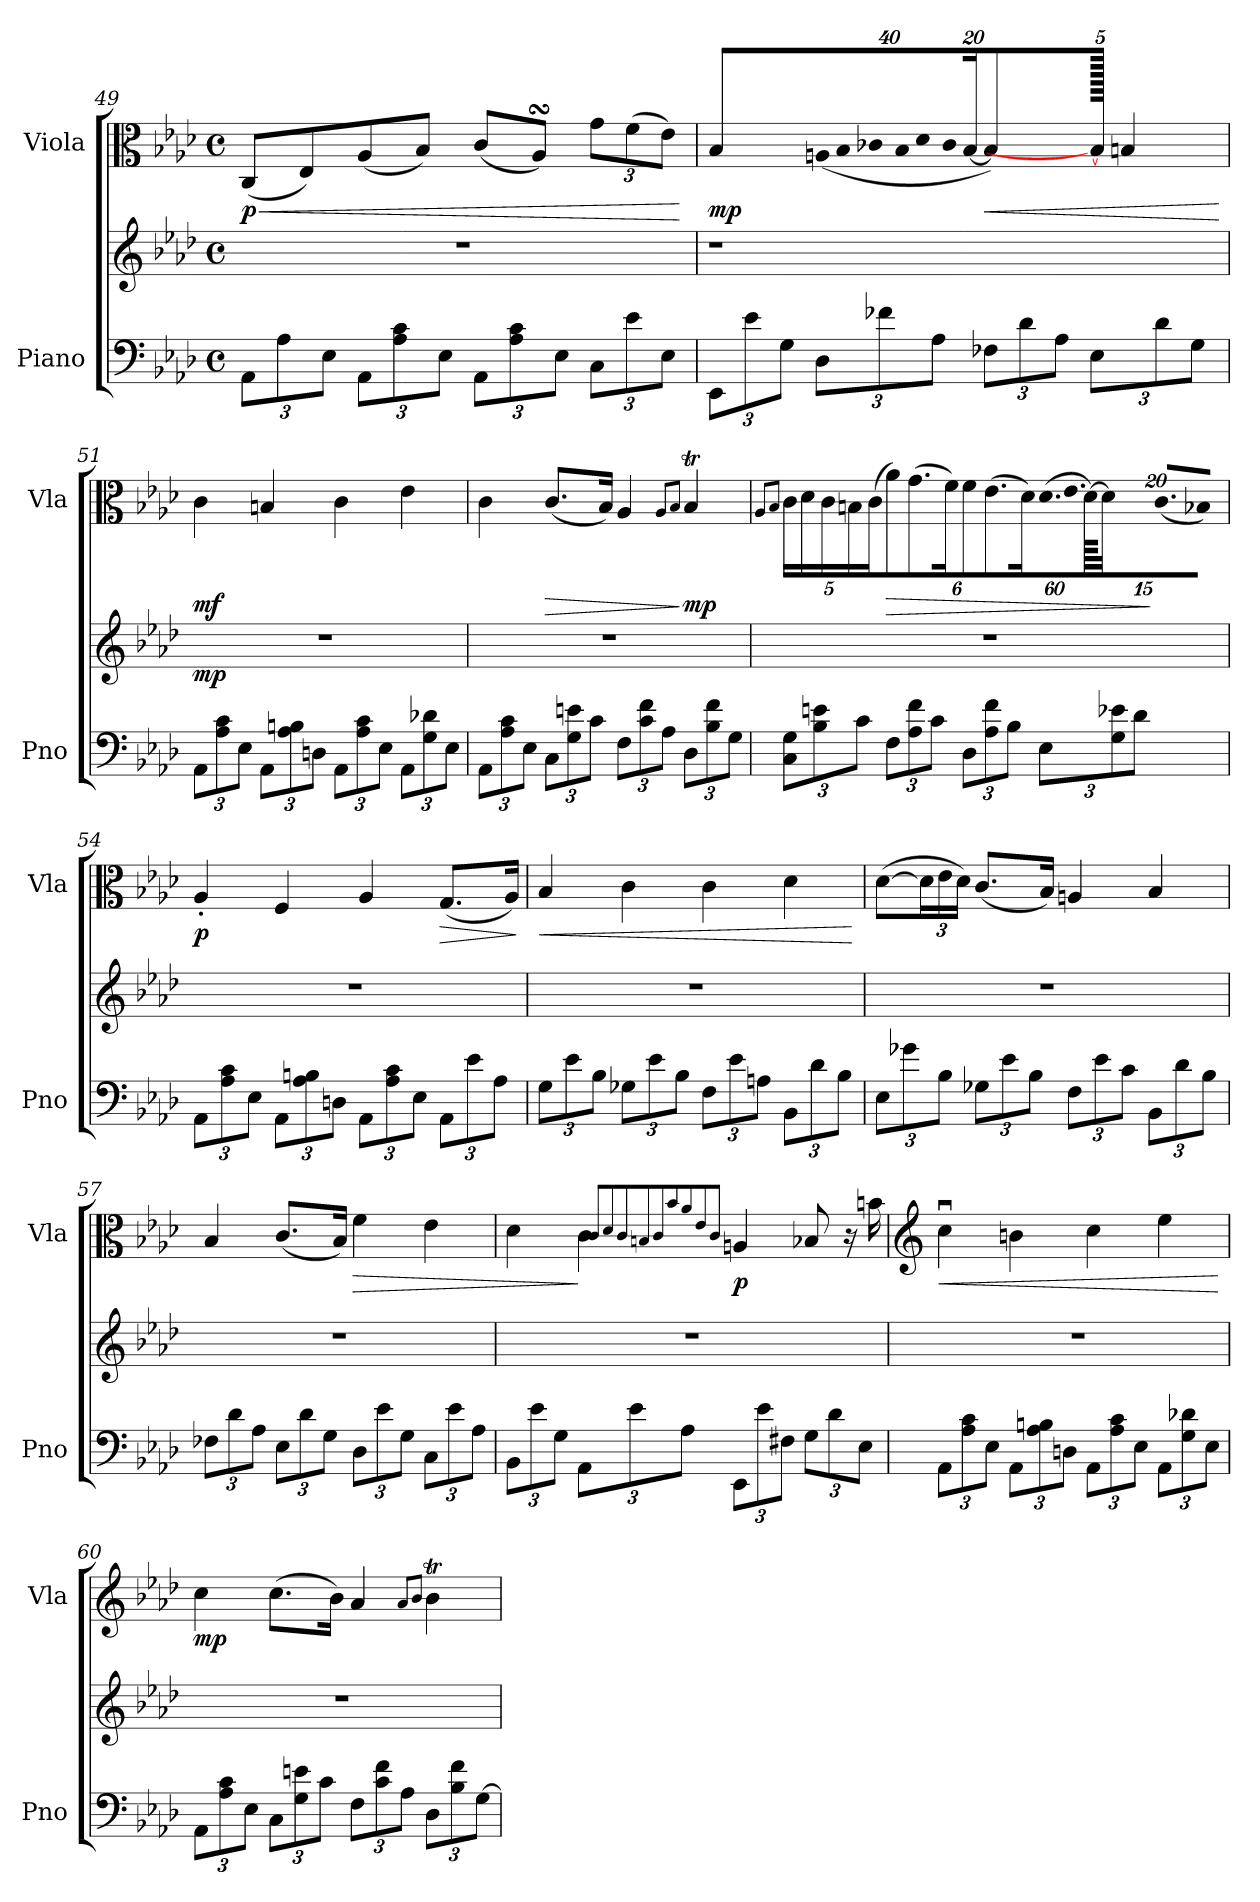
**kern	**kern	**dynam	**kern	**dynam
*part2	*part2	*part2	*part1	*part1
*staff3	*staff2	*staff2/3	*staff1	*staff1
*I"Piano	*	*	*I"Viola	*
*I'Pno	*	*	*I'Vla	*
*clefF4	*clefG2	*	*clefC3	*
*k[b-e-a-d-]	*k[b-e-a-d-]	*	*k[b-e-a-d-]	*
*M4/4	*M4/4	*	*M4/4	*
*met(c)	*met(c)	*	*met(c)	*
*Xbrackettup	*	*	*	*
=49	=49	=49	=49	=49
!	!	!	!	!LO:HP:b
!	!	!	!	!LO:DY:n=1:b
12AA-\L	1r	.	(8C/L	< p
12A-\	.	.	.	.
.	.	.	8E-/)	.
12E-\J	.	.	.	.
12AA-\L	.	.	(8A-/	.
12A-\ 12c\	.	.	.	.
.	.	.	8B-/J)	.
12E-\J	.	.	.	.
12AA-\L	.	.	(8c/L	.
12A-\ 12c\	.	.	.	.
.	.	.	8A-sSSs/J)	.
12E-\J	.	.	.	.
*	*	*	*Xbrackettup	*
12C\L	.	.	12g\L	.
12e-\	.	.	(12f\	.
12E-\J	.	.	12e-\J)	.
.	.	.	.	[
=50	=50	=50	=50	=50
!	!	!	!	!LO:DY:b
12EE-\L	1r	.	4B-/	mp
12e-\	.	.	.	.
12G\J	.	.	.	.
!	!	!	!LO:N:vis=16	!
12D-\L	.	.	(640%23An/LL	.
!	!	!	!LO:N:vis=16	!
.	.	.	640%23B-/	.
!	!	!	!LO:N:vis=16	!
.	.	.	640%23c-X/	.
12f-X\	.	.	.	.
!	!	!	!LO:N:vis=16	!
.	.	.	640%23B-/	.
!	!	!	!LO:N:vis=16	!
.	.	.	640%23d-/	.
12A-\J	.	.	.	.
!	!	!	!LO:N:vis=16	!
.	.	.	640%23c-/	.
.	.	.	[320%11B-/JJ	.
!	!	!	!	!LO:HP:b
12F-X\L	.	.	4B-/])	<
12d-\	.	.	.	.
12A-\J	.	.	.	.
12E-\L	.	.	640B-/JJ_	.
.	.	.	4Bn/	.
12d-\	.	.	.	.
12G\J	.	.	.	.
640ryy	640ryy	.	.	.
.	.	.	.	[
!!LO:LB:g=z
=51	=51	=51	=51	=51
!	!	!LO:DY:b	!	!LO:DY:b
12AA-\L	1r	mp	4c\	mf
12A-\ 12c\	.	.	.	.
12E-\J	.	.	.	.
12AA-\L	.	.	4Bn/	.
12A-\ 12Bn\	.	.	.	.
12Dn\J	.	.	.	.
12AA-\L	.	.	4c\	.
12A-\ 12c\	.	.	.	.
12E-\J	.	.	.	.
12AA-\L	.	.	4e-\	.
12G\ 12d-X\	.	.	.	.
12E-\J	.	.	.	.
=52	=52	=52	=52	=52
12AA-\L	1r	.	4c\	.
12A-\ 12c\	.	.	.	.
12E-\J	.	.	.	.
!	!	!	!	!LO:HP:b
12C\L	.	.	(8.c/L	>
12G\ 12en\	.	.	.	.
12c\J	.	.	.	.
.	.	.	16B-/Jk)	.
12F\L	.	.	4A-/	.
12c\ 12f\	.	.	.	.
12A-\J	.	.	.	.
.	.	.	8qA-/L	.
.	.	.	8qB-/J	.
!	!	!	!	!LO:DY:n=1:b
12D-\L	.	.	4B-T/	] mp
12B-\ 12f\	.	.	.	.
12G\J	.	.	.	.
=53	=53	=53	=53	=53
.	.	.	8qA-/L	.
.	.	.	8qB-/J	.
12C\ 12G\L	1r	.	20c\LL	.
.	.	.	20d-\	.
12B-\ 12en\	.	.	.	.
.	.	.	20c\	.
.	.	.	20Bn\	.
12c\J	.	.	.	.
.	.	.	(20c\JJ	.
!	!	!	!	!LO:HP:b
12F\L	.	.	12a-\L)	>
12A-\ 12f\	.	.	(12.g\	.
12c\J	.	.	.	.
.	.	.	24f\Jk)	.
12D-\L	.	.	12f\L	.
12A-\ 12f\	.	.	(12.e-\	.
12B-\J	.	.	.	.
.	.	.	24d-\Jk)	.
!	!	!	!LO:N:vis=32.	!
12E-\L	.	.	(1920%53d-\LL	.
!	!	!	!LO:N:vis=32.	!
.	.	.	1920%53e-\	.
.	.	.	[960%7d-\JJ)	.
.	.	.	640%13d-\JJ]	.
.	.	.	1920ryy	.
12G\ 12e-X\	.	.	(12.c/L	.
12d-\J	.	.	.	.
.	.	.	24B-X/Jk)	.
.	.	.	.	]
!!LO:LB:g=z
=54	=54	=54	=54	=54
!	!	!	!	!LO:DY:b
12AA-\L	1r	.	4A-'/	p
12A-\ 12c\	.	.	.	.
12E-\J	.	.	.	.
12AA-\L	.	.	4F/	.
12A-\ 12Bn\	.	.	.	.
12Dn\J	.	.	.	.
12AA-\L	.	.	4A-/	.
12A-\ 12c\	.	.	.	.
12E-\J	.	.	.	.
!	!	!	!	!LO:HP:b
12AA-\L	.	.	(8.G/L	>
12e-\	.	.	.	.
12A-\J	.	.	.	.
.	.	.	16A-/Jk)	.
.	.	.	.	]
=55	=55	=55	=55	=55
!	!	!	!	!LO:HP:b
12G\L	1r	.	4B-/	<
12e-\	.	.	.	.
12B-\J	.	.	.	.
12G-X\L	.	.	4c\	.
12e-\	.	.	.	.
12B-\J	.	.	.	.
12F\L	.	.	4c\	.
12e-\	.	.	.	.
12An\J	.	.	.	.
12BB-\L	.	.	4d-\	.
12d-\	.	.	.	.
12B-\J	.	.	.	.
.	.	.	.	[
=56	=56	=56	=56	=56
12E-\L	1r	.	([8d-\L	.
12g-X\	.	.	.	.
.	.	.	24d-\L]	.
12B-\J	.	.	24e-\	.
.	.	.	24d-\JJ)	.
12G-X\L	.	.	(8.c/L	.
12e-\	.	.	.	.
12B-\J	.	.	.	.
.	.	.	16B-/Jk)	.
12F\L	.	.	4An/	.
12e-\	.	.	.	.
12c\J	.	.	.	.
12BB-\L	.	.	4B-/	.
12d-\	.	.	.	.
12B-\J	.	.	.	.
=57	=57	=57	=57	=57
12F-X\L	1r	.	4B-/	.
12d-\	.	.	.	.
12A-\J	.	.	.	.
12E-\L	.	.	(8.c/L	.
12d-\	.	.	.	.
12G\J	.	.	.	.
.	.	.	16B-/Jk)	.
!	!	!	!	!LO:HP:b
12D-\L	.	.	4f\	>
12e-\	.	.	.	.
12G\J	.	.	.	.
12C\L	.	.	4e-\	.
12e-\	.	.	.	.
12A-\J	.	.	.	.
!!LO:LB:g=z
=58	=58	=58	=58	=58
12BB-\L	1r	.	4d-\	.
12e-\	.	.	.	.
12G\J	.	.	.	.
12AA-\L	.	.	4c\	]
12e-\	.	.	.	.
12A-\J	.	.	.	.
.	.	.	8qc/L	.
.	.	.	8qd-/	.
.	.	.	8qc/	.
.	.	.	8qBn/	.
.	.	.	8qc/	.
.	.	.	8qb-/	.
.	.	.	8qa-/	.
.	.	.	8qe-/	.
.	.	.	8qc/J	.
!	!	!	!	!LO:DY:b
12EE-\L	.	.	4An/	p
12e-\	.	.	.	.
12F#X\J	.	.	.	.
12G\L	.	.	8B-X/	.
12d-\	.	.	.	.
.	.	.	16r	.
12E-\J	.	.	.	.
.	.	.	16bn\	.
=59	=59	=59	=59	=59
*	*	*	*clefG2	*
!	!	!	!	!LO:HP:b
12AA-\L	1r	.	4ccu\	<
12A-\ 12c\	.	.	.	.
12E-\J	.	.	.	.
12AA-\L	.	.	4bn\	.
12A-\ 12Bn\	.	.	.	.
12Dn\J	.	.	.	.
12AA-\L	.	.	4cc\	.
12A-\ 12c\	.	.	.	.
12E-\J	.	.	.	.
12AA-\L	.	.	4ee-\	.
12G\ 12d-X\	.	.	.	.
12E-\J	.	.	.	.
.	.	.	.	[
=60	=60	=60	=60	=60
!	!	!	!	!LO:DY:b
12AA-\L	1r	.	4cc\	mp
12A-\ 12c\	.	.	.	.
12E-\J	.	.	.	.
12C\L	.	.	(8.cc\L	.
12G\ 12en\	.	.	.	.
12c\J	.	.	.	.
.	.	.	16b-\Jk)	.
12F\L	.	.	4a-/	.
12c\ 12f\	.	.	.	.
12A-\J	.	.	.	.
.	.	.	8qa-/L	.
.	.	.	8qb-/J	.
12D-\L	.	.	4b-T\	.
12B-\ 12f\	.	.	.	.
[12G\J	.	.	.	.
=	=	=	=	=
*-	*-	*-	*-	*-
